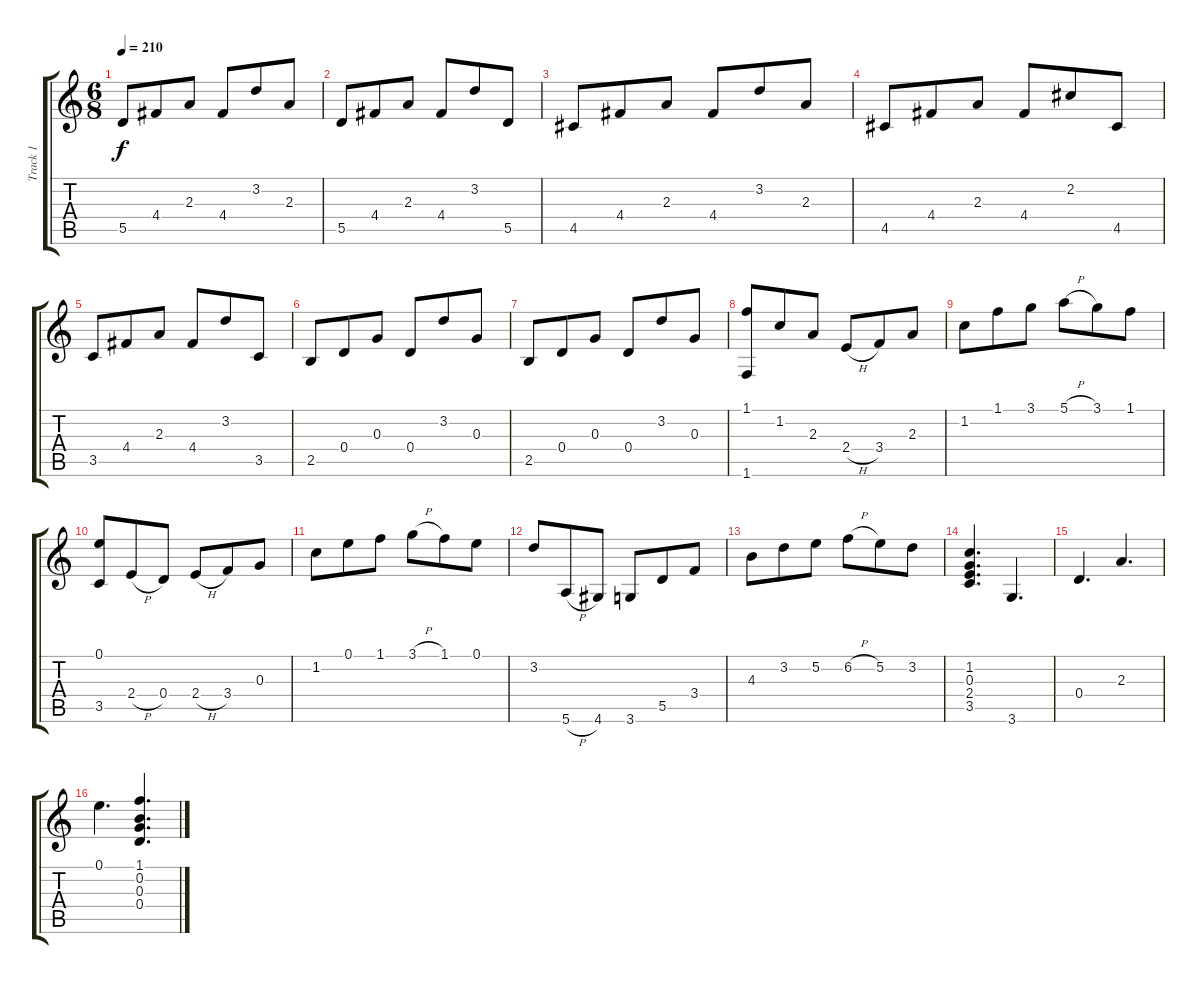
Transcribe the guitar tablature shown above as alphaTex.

\track ("Track 1" "Track 1") {instrument acousticguitarnylon}
\staff {score tabs}
\tuning (E4 B3 G3 D3 A2 E2) {hide}
\ts (6 8)
\tempo 210
\clef g2
\ks c
5.5.8{dy f} 4.4.8 2.3.8 4.4.8 3.2.8 2.3.8 |
5.5.8 4.4.8 2.3.8 4.4.8 3.2.8 5.5.8 |
4.5.8 4.4.8 2.3.8 4.4.8 3.2.8 2.3.8 |
4.5.8 4.4.8 2.3.8 4.4.8 2.2.8 4.5.8 |
3.5.8 4.4.8 2.3.8 4.4.8 3.2.8 3.5.8 |
2.5.8 0.4.8 0.3.8 0.4.8 3.2.8 0.3.8 |
2.5.8 0.4.8 0.3.8 0.4.8 3.2.8 0.3.8 |
(1.1 1.6).8 1.2.8 2.3.8 2.4{h}.8 3.4.8 2.3.8 |
1.2.8 1.1.8 3.1.8 5.1{h}.8 3.1.8 1.1.8 |
(0.1 3.5).8 2.4{h}.8 0.4.8 2.4{h}.8 3.4.8 0.3.8 |
1.2.8 0.1.8 1.1.8 3.1{h}.8 1.1.8 0.1.8 |
3.2.8 5.6{h}.8 4.6.8 3.6.8 5.5.8 3.4.8 |
4.3.8 3.2.8 5.2.8 6.2{h}.8 5.2.8 3.2.8 |
(1.2 0.3 2.4 3.5).4{d} 3.6.4{d} |
0.4.4{d} 2.3.4{d} |
0.1.4{d} (1.1 0.2 0.3 0.4).4{d}
